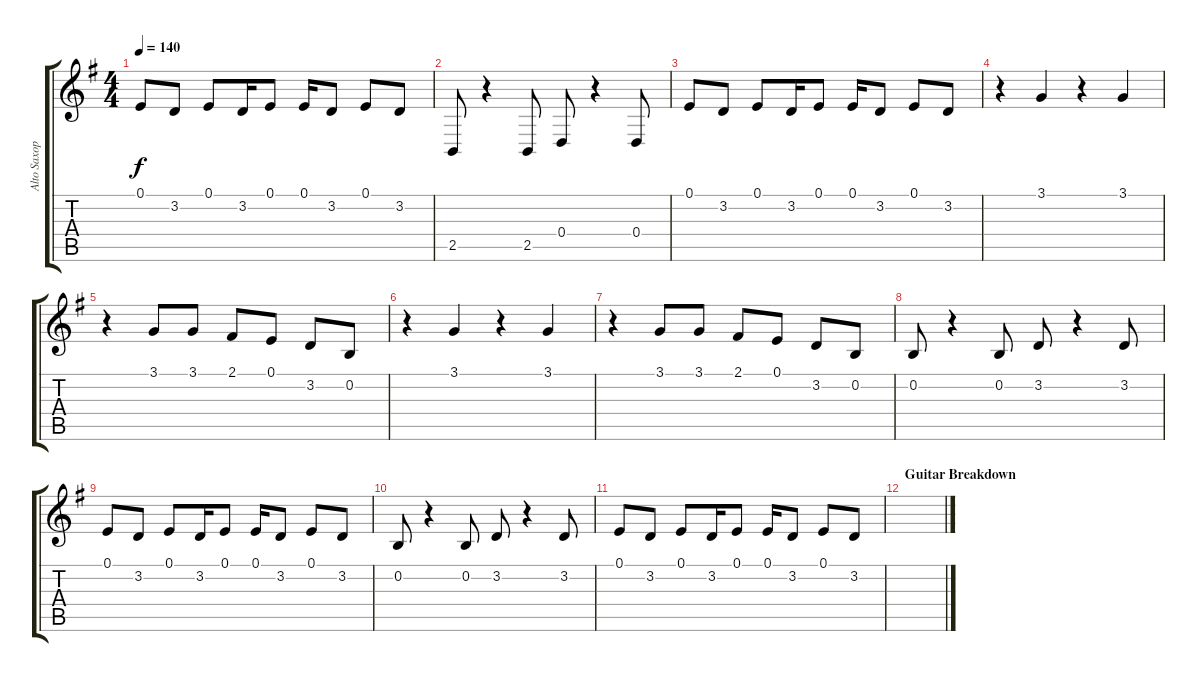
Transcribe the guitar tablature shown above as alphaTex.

\track ("Alto Saxophone" "Alto Saxop") {instrument altosax}
\staff {score tabs}
\tuning (E4 B3 G3 D3 A2 E2) {hide}
\ts (4 4)
\tempo 140
\clef g2
\ks g
0.1.8{dy f} 3.2.8 0.1.8 3.2.16 0.1.8 0.1.16 3.2.8 0.1.8 3.2.8 |
2.5.8 r.4 2.5.8 0.4.8 r.4 0.4.8 |
0.1.8 3.2.8 0.1.8 3.2.16 0.1.8 0.1.16 3.2.8 0.1.8 3.2.8 |
r.4 3.1.4 r.4 3.1.4 |
r.4 3.1.8 3.1.8 2.1.8 0.1.8 3.2.8 0.2.8 |
r.4 3.1.4 r.4 3.1.4 |
r.4 3.1.8 3.1.8 2.1.8 0.1.8 3.2.8 0.2.8 |
0.2.8 r.4 0.2.8 3.2.8 r.4 3.2.8 |
0.1.8 3.2.8 0.1.8 3.2.16 0.1.8 0.1.16 3.2.8 0.1.8 3.2.8 |
0.2.8 r.4 0.2.8 3.2.8 r.4 3.2.8 |
0.1.8 3.2.8 0.1.8 3.2.16 0.1.8 0.1.16 3.2.8 0.1.8 3.2.8 |
\section ("" "Guitar Breakdown")
